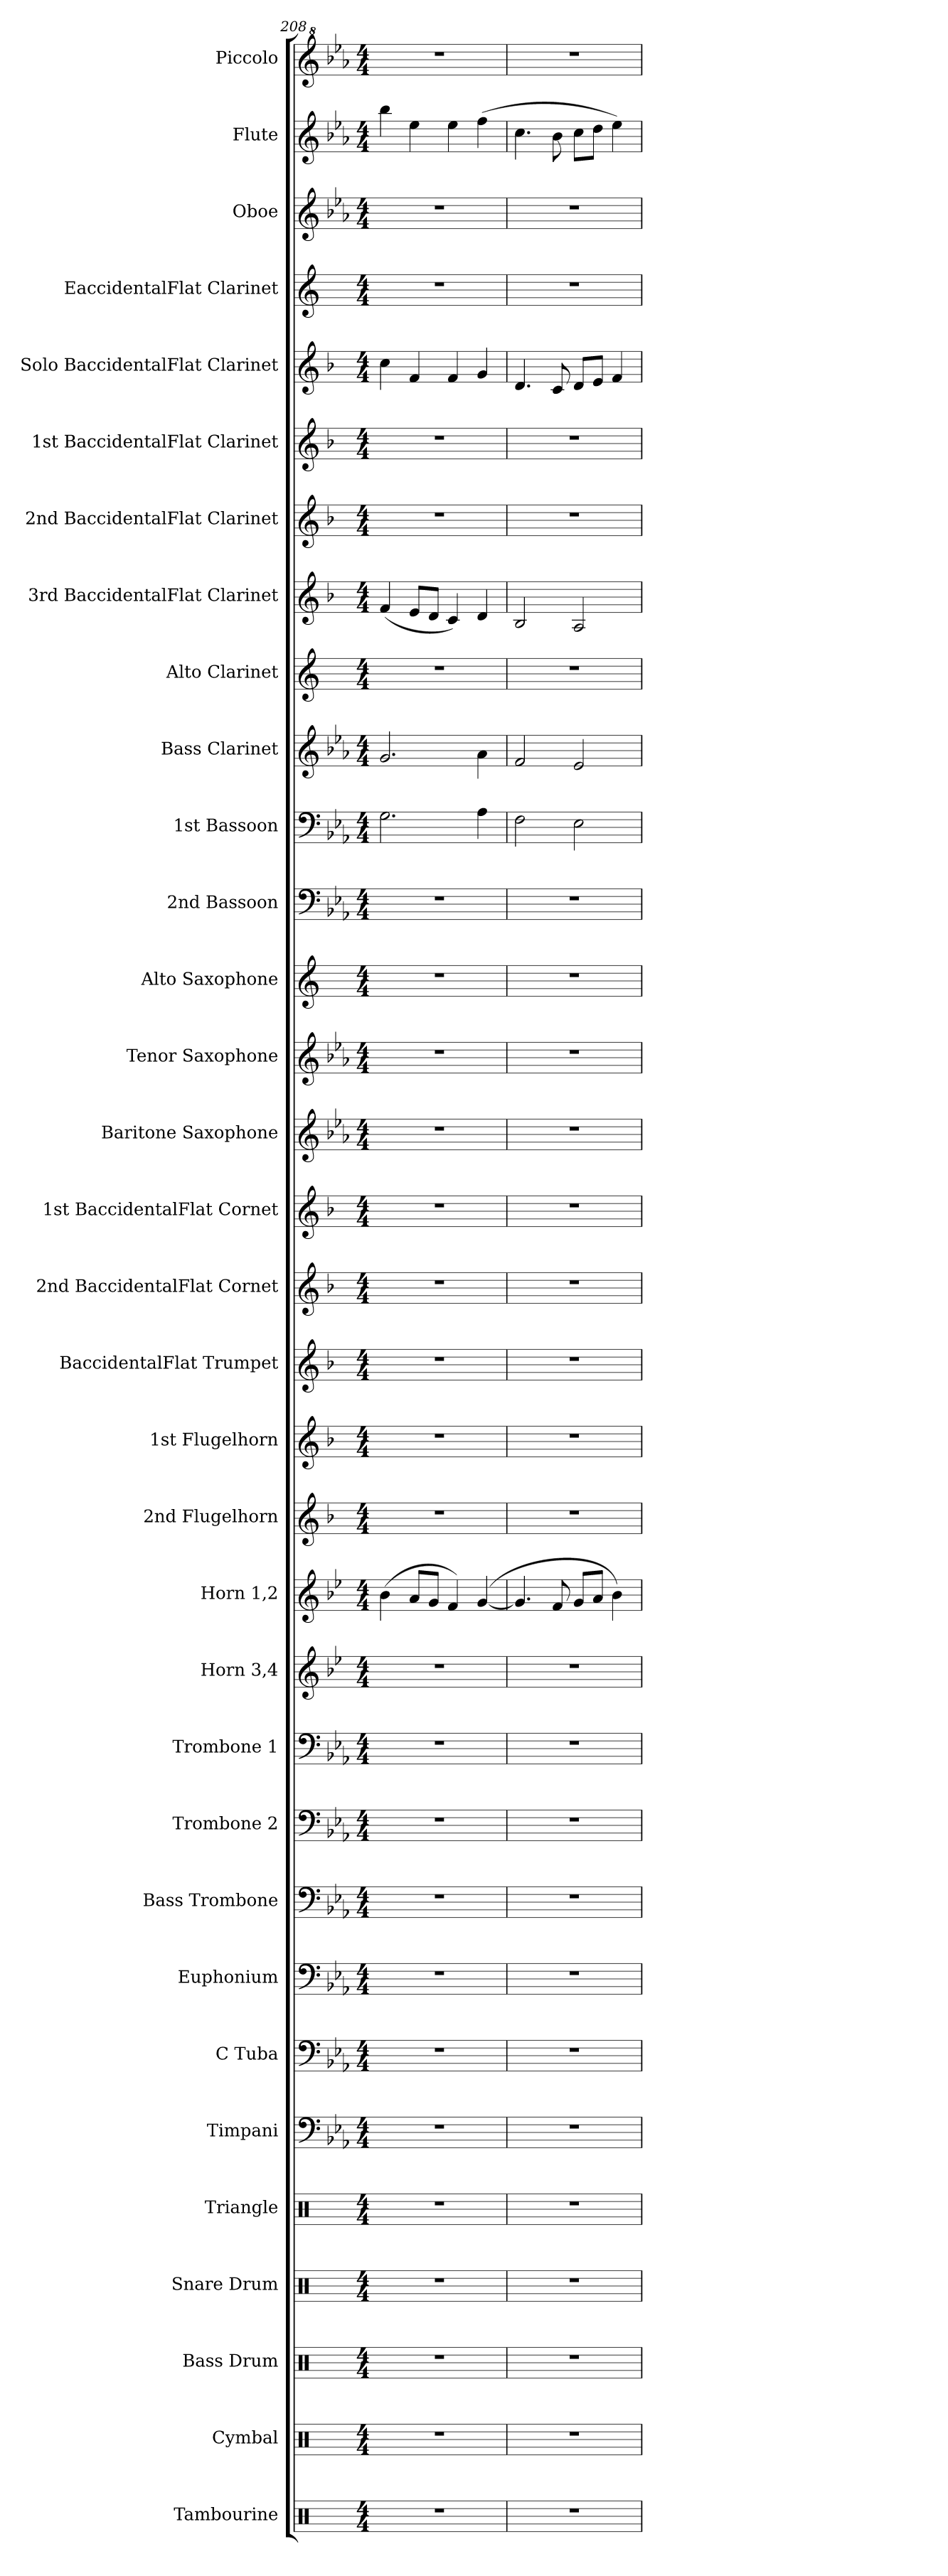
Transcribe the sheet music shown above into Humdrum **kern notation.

**kern	**kern	**kern	**kern	**kern	**kern	**kern	**kern	**kern	**kern	**kern	**kern	**kern	**kern	**kern	**kern	**kern	**kern	**kern	**kern	**kern	**kern	**kern	**kern	**kern	**kern	**kern	**kern	**kern	**kern	**kern	**kern	**kern
*part33	*part32	*part31	*part30	*part29	*part28	*part27	*part26	*part25	*part24	*part23	*part22	*part21	*part20	*part19	*part18	*part17	*part16	*part15	*part14	*part13	*part12	*part11	*part10	*part9	*part8	*part7	*part6	*part5	*part4	*part3	*part2	*part1
*staff33	*staff32	*staff31	*staff30	*staff29	*staff28	*staff27	*staff26	*staff25	*staff24	*staff23	*staff22	*staff21	*staff20	*staff19	*staff18	*staff17	*staff16	*staff15	*staff14	*staff13	*staff12	*staff11	*staff10	*staff9	*staff8	*staff7	*staff6	*staff5	*staff4	*staff3	*staff2	*staff1
*I"Tambourine	*I"Cymbal	*I"Bass Drum	*I"Snare Drum	*I"Triangle	*I"Timpani	*I"C Tuba	*I"Euphonium	*I"Bass Trombone	*I"Trombone 2	*I"Trombone 1	*I"Horn 3,4	*I"Horn 1,2	*I"2nd Flugelhorn	*I"1st Flugelhorn	*I"BaccidentalFlat Trumpet	*I"2nd BaccidentalFlat Cornet	*I"1st BaccidentalFlat Cornet	*I"Baritone Saxophone	*I"Tenor Saxophone	*I"Alto Saxophone	*I"2nd Bassoon	*I"1st Bassoon	*I"Bass Clarinet	*I"Alto Clarinet	*I"3rd BaccidentalFlat Clarinet	*I"2nd BaccidentalFlat Clarinet	*I"1st BaccidentalFlat Clarinet	*I"Solo BaccidentalFlat Clarinet	*I"EaccidentalFlat Clarinet	*I"Oboe	*I"Flute	*I"Piccolo
*I'Tamb.	*I'Cym.	*I'B. Dr.	*I'Sn. Dr.	*I'Trgl.	*I'Timp.	*I'C Tu.	*I'Eu.	*I'B. Trb.	*I'Trb. 2	*I'Trb. 1	*I'Hn. 3,4	*I'Hn. 1,2	*I'2nd Flghn.	*I'1st Flghn.	*I'BaccidentalFlat Tpt.	*I'2nd BaccidentalFlat Cnt.	*I'1st BaccidentalFlat Cnt.	*I'Bar. Sax.	*I'T. Sax.	*I'A. Sax.	*I'2nd Bsn.	*I'1st Bsn.	*I'B. Cl.	*I'A. Cl.	*I'3rd BaccidentalFlat Cl.	*I'2nd BaccidentalFlat Cl.	*I'1st BaccidentalFlat Cl.	*I'Solo BaccidentalFlat Cl.	*I'EaccidentalFlat Cl.	*I'Ob.	*I'Fl.	*I'Picc.
*clefX	*clefX	*clefX	*clefX	*clefX	*clefF4	*clefF4	*clefF4	*clefF4	*clefF4	*clefF4	*clefG2	*clefG2	*clefG2	*clefG2	*clefG2	*clefG2	*clefG2	*clefG2	*clefG2	*clefG2	*clefF4	*clefF4	*clefG2	*clefG2	*clefG2	*clefG2	*clefG2	*clefG2	*clefG2	*clefG2	*clefG2	*clefG^2
*	*	*	*	*	*	*	*	*	*	*	*ITrd4c7	*ITrd4c7	*ITrd1c2	*ITrd1c2	*ITrd1c2	*ITrd1c2	*ITrd1c2	*ITrd12c21	*ITrd8c14	*ITrd5c9	*	*	*ITrd8c14	*ITrd5c9	*ITrd1c2	*ITrd1c2	*ITrd1c2	*ITrd1c2	*ITrd-2c-3	*	*	*ITrd-7c-12
*k[]	*k[]	*k[]	*k[]	*k[]	*k[b-e-a-]	*k[b-e-a-]	*k[b-e-a-]	*k[b-e-a-]	*k[b-e-a-]	*k[b-e-a-]	*k[b-e-a-]	*k[b-e-a-]	*k[b-e-a-]	*k[b-e-a-]	*k[b-e-a-]	*k[b-e-a-]	*k[b-e-a-]	*k[b-e-a-]	*k[b-e-a-]	*k[b-e-a-]	*k[b-e-a-]	*k[b-e-a-]	*k[b-e-a-]	*k[b-e-a-]	*k[b-e-a-]	*k[b-e-a-]	*k[b-e-a-]	*k[b-e-a-]	*k[b-e-a-]	*k[b-e-a-]	*k[b-e-a-]	*k[b-e-a-]
*M4/4	*M4/4	*M4/4	*M4/4	*M4/4	*M4/4	*M4/4	*M4/4	*M4/4	*M4/4	*M4/4	*M4/4	*M4/4	*M4/4	*M4/4	*M4/4	*M4/4	*M4/4	*M4/4	*M4/4	*M4/4	*M4/4	*M4/4	*M4/4	*M4/4	*M4/4	*M4/4	*M4/4	*M4/4	*M4/4	*M4/4	*M4/4	*M4/4
=208	=208	=208	=208	=208	=208	=208	=208	=208	=208	=208	=208	=208	=208	=208	=208	=208	=208	=208	=208	=208	=208	=208	=208	=208	=208	=208	=208	=208	=208	=208	=208	=208
1r	1r	1r	1r	1r	1r	1r	1r	1r	1r	1r	1r	(4e-\	1r	1r	1r	1r	1r	1r	1r	1r	1r	2.G\	2.G/	1r	(4e-/	1r	1r	4b-\	1r	1r	4bb-\	1r
.	.	.	.	.	.	.	.	.	.	.	.	8d/L	.	.	.	.	.	.	.	.	.	.	.	.	8d/L	.	.	4e-/	.	.	4ee-\	.
.	.	.	.	.	.	.	.	.	.	.	.	8c/J	.	.	.	.	.	.	.	.	.	.	.	.	8c/J	.	.	.	.	.	.	.
.	.	.	.	.	.	.	.	.	.	.	.	4B-/)	.	.	.	.	.	.	.	.	.	.	.	.	4B-/)	.	.	4e-/	.	.	4ee-\	.
.	.	.	.	.	.	.	.	.	.	.	.	(>[4c/	.	.	.	.	.	.	.	.	.	4A-\	4A-\	.	4c/	.	.	4f/	.	.	(4ff\	.
=209	=209	=209	=209	=209	=209	=209	=209	=209	=209	=209	=209	=209	=209	=209	=209	=209	=209	=209	=209	=209	=209	=209	=209	=209	=209	=209	=209	=209	=209	=209	=209	=209
1r	1r	1r	1r	1r	1r	1r	1r	1r	1r	1r	1r	4.c/]	1r	1r	1r	1r	1r	1r	1r	1r	1r	2F\	2F/	1r	2A-/	1r	1r	4.c/	1r	1r	4.cc\	1r
.	.	.	.	.	.	.	.	.	.	.	.	8B-/	.	.	.	.	.	.	.	.	.	.	.	.	.	.	.	8B-/	.	.	8b-\	.
.	.	.	.	.	.	.	.	.	.	.	.	8c/L	.	.	.	.	.	.	.	.	.	2E-\	2E-/	.	2G/	.	.	8c/L	.	.	8cc\L	.
.	.	.	.	.	.	.	.	.	.	.	.	8d/J	.	.	.	.	.	.	.	.	.	.	.	.	.	.	.	8d/J	.	.	8dd\J	.
.	.	.	.	.	.	.	.	.	.	.	.	4e-\)	.	.	.	.	.	.	.	.	.	.	.	.	.	.	.	4e-/	.	.	4ee-\)	.
=	=	=	=	=	=	=	=	=	=	=	=	=	=	=	=	=	=	=	=	=	=	=	=	=	=	=	=	=	=	=	=	=
*-	*-	*-	*-	*-	*-	*-	*-	*-	*-	*-	*-	*-	*-	*-	*-	*-	*-	*-	*-	*-	*-	*-	*-	*-	*-	*-	*-	*-	*-	*-	*-	*-
